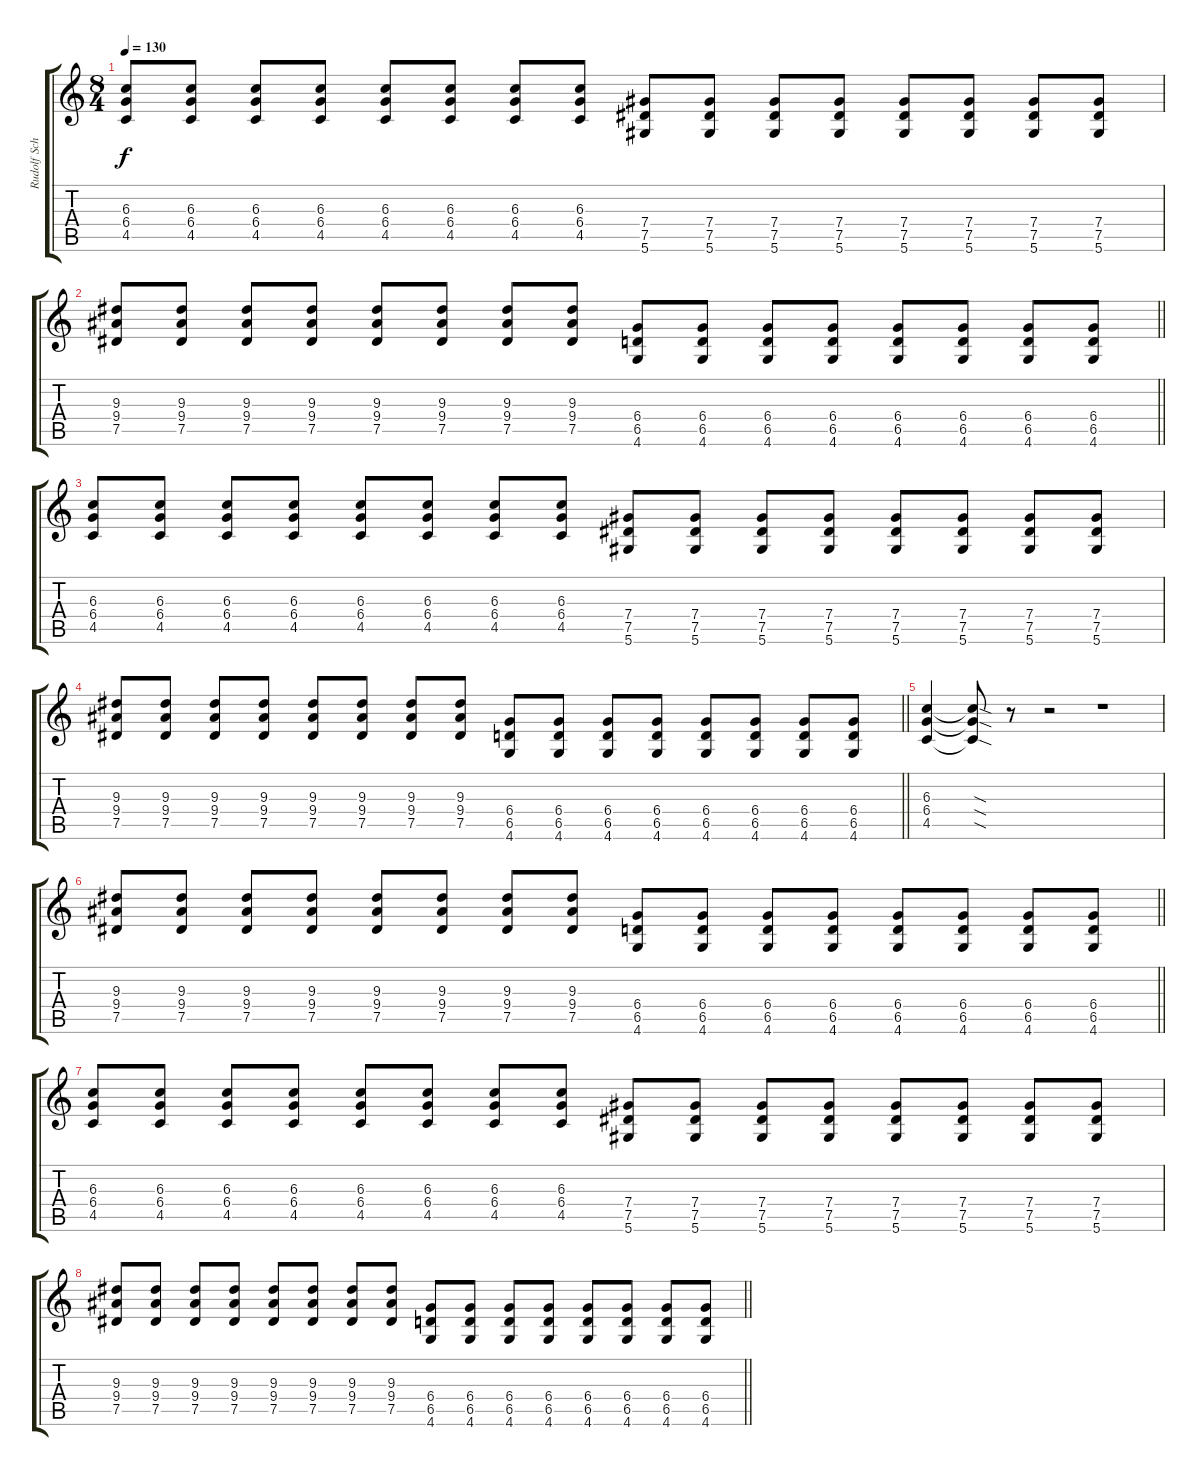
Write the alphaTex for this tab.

\track ("Rudolf Schenker" "Rudolf Sch") {instrument overdrivenguitar}
\staff {score tabs}
\tuning (Eb4 Bb3 Gb3 Db3 Ab2 Eb2) {hide}
\ts (8 4)
\section ("" "")
\tempo 130
\clef g2
\ks c
(6.3 6.4 4.5).8{dy f} (6.3 6.4 4.5).8 (6.3 6.4 4.5).8 (6.3 6.4 4.5).8 (6.3 6.4 4.5).8 (6.3 6.4 4.5).8 (6.3 6.4 4.5).8 (6.3 6.4 4.5).8 (7.4 7.5 5.6).8 (7.4 7.5 5.6).8 (7.4 7.5 5.6).8 (7.4 7.5 5.6).8 (7.4 7.5 5.6).8 (7.4 7.5 5.6).8 (7.4 7.5 5.6).8 (7.4 7.5 5.6).8 |
\barLineRight lightlight
(9.3 9.4 7.5).8 (9.3 9.4 7.5).8 (9.3 9.4 7.5).8 (9.3 9.4 7.5).8 (9.3 9.4 7.5).8 (9.3 9.4 7.5).8 (9.3 9.4 7.5).8 (9.3 9.4 7.5).8 (6.4 6.5 4.6).8 (6.4 6.5 4.6).8 (6.4 6.5 4.6).8 (6.4 6.5 4.6).8 (6.4 6.5 4.6).8 (6.4 6.5 4.6).8 (6.4 6.5 4.6).8 (6.4 6.5 4.6).8 |
(6.3 6.4 4.5).8 (6.3 6.4 4.5).8 (6.3 6.4 4.5).8 (6.3 6.4 4.5).8 (6.3 6.4 4.5).8 (6.3 6.4 4.5).8 (6.3 6.4 4.5).8 (6.3 6.4 4.5).8 (7.4 7.5 5.6).8 (7.4 7.5 5.6).8 (7.4 7.5 5.6).8 (7.4 7.5 5.6).8 (7.4 7.5 5.6).8 (7.4 7.5 5.6).8 (7.4 7.5 5.6).8 (7.4 7.5 5.6).8 |
\barLineRight lightlight
(9.3 9.4 7.5).8 (9.3 9.4 7.5).8 (9.3 9.4 7.5).8 (9.3 9.4 7.5).8 (9.3 9.4 7.5).8 (9.3 9.4 7.5).8 (9.3 9.4 7.5).8 (9.3 9.4 7.5).8 (6.4 6.5 4.6).8 (6.4 6.5 4.6).8 (6.4 6.5 4.6).8 (6.4 6.5 4.6).8 (6.4 6.5 4.6).8 (6.4 6.5 4.6).8 (6.4 6.5 4.6).8 (6.4 6.5 4.6).8 |
\section ("" "")
(6.3 6.4 4.5).4 (6.3{sod t} 6.4{sod t} 4.5{sod t}).8 r.8 r.2 r.1 |
\barLineRight lightlight
(9.3 9.4 7.5).8 (9.3 9.4 7.5).8 (9.3 9.4 7.5).8 (9.3 9.4 7.5).8 (9.3 9.4 7.5).8 (9.3 9.4 7.5).8 (9.3 9.4 7.5).8 (9.3 9.4 7.5).8 (6.4 6.5 4.6).8 (6.4 6.5 4.6).8 (6.4 6.5 4.6).8 (6.4 6.5 4.6).8 (6.4 6.5 4.6).8 (6.4 6.5 4.6).8 (6.4 6.5 4.6).8 (6.4 6.5 4.6).8 |
(6.3 6.4 4.5).8 (6.3 6.4 4.5).8 (6.3 6.4 4.5).8 (6.3 6.4 4.5).8 (6.3 6.4 4.5).8 (6.3 6.4 4.5).8 (6.3 6.4 4.5).8 (6.3 6.4 4.5).8 (7.4 7.5 5.6).8 (7.4 7.5 5.6).8 (7.4 7.5 5.6).8 (7.4 7.5 5.6).8 (7.4 7.5 5.6).8 (7.4 7.5 5.6).8 (7.4 7.5 5.6).8 (7.4 7.5 5.6).8 |
\barLineRight lightlight
(9.3 9.4 7.5).8 (9.3 9.4 7.5).8 (9.3 9.4 7.5).8 (9.3 9.4 7.5).8 (9.3 9.4 7.5).8 (9.3 9.4 7.5).8 (9.3 9.4 7.5).8 (9.3 9.4 7.5).8 (6.4 6.5 4.6).8 (6.4 6.5 4.6).8 (6.4 6.5 4.6).8 (6.4 6.5 4.6).8 (6.4 6.5 4.6).8 (6.4 6.5 4.6).8 (6.4 6.5 4.6).8 (6.4 6.5 4.6).8
